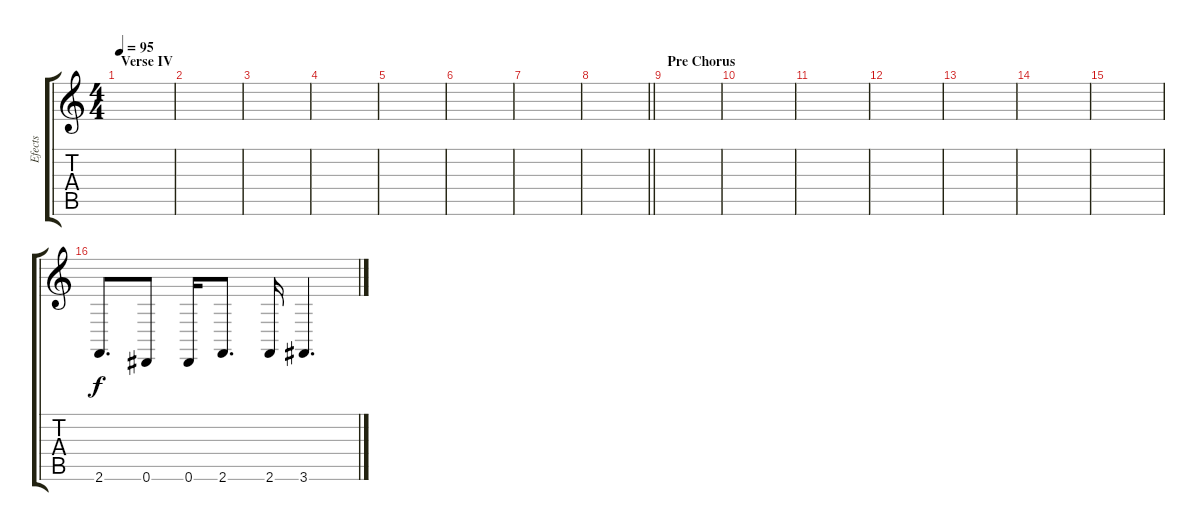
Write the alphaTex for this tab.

\track ("Efects" "Efects") {instrument celesta}
\staff {score tabs}
\tuning (Eb4 Bb3 Gb3 Db3 Ab2 Eb2) {hide}
\ts (4 4)
\section ("" "Verse IV")
\tempo 95
\clef g2
\ks c
|
|
|
|
|
|
|
\barLineRight lightlight
|
\section ("" "Pre Chorus")
|
|
|
|
|
|
|
2.6.8{d dy f} 0.6.8 0.6.16 2.6.8{d} 2.6.16 3.6.4{d}
